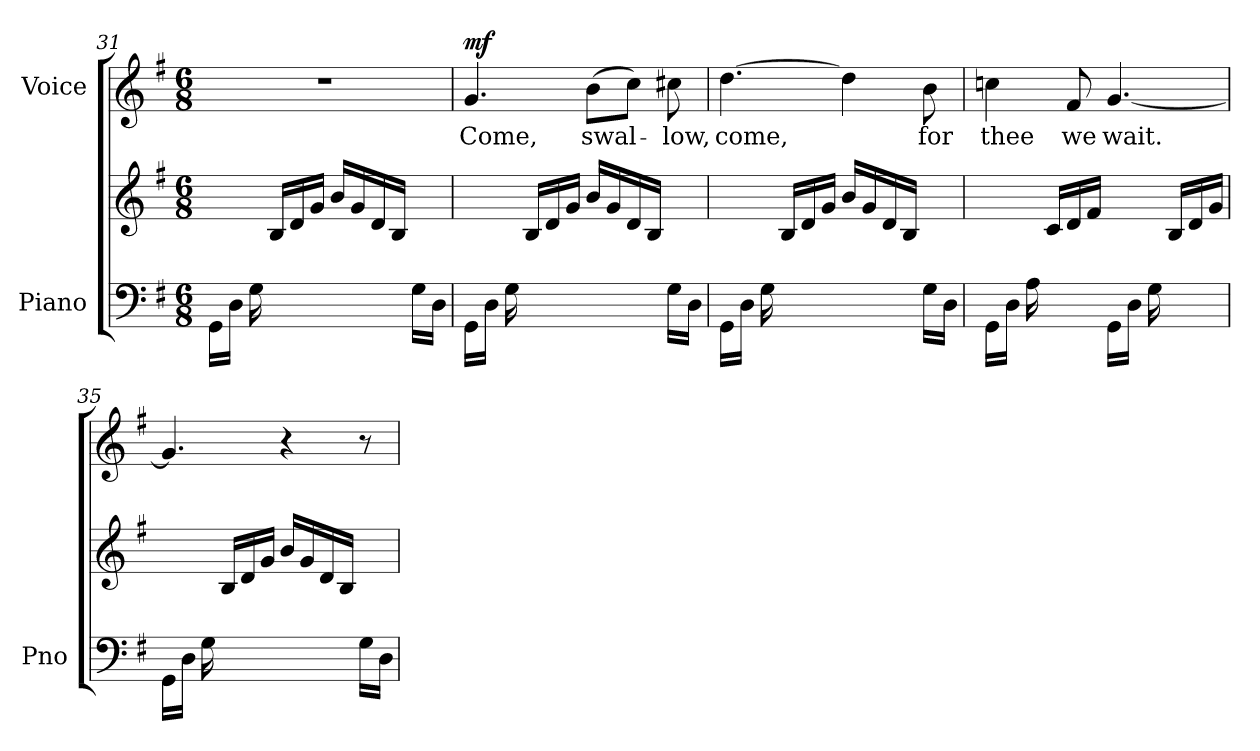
**kern	**kern	**kern	**text	**dynam
*part2	*part2	*part1	*part1	*part1
*staff3	*staff2	*staff1	*staff1	*staff1
*I"Piano	*	*I"Voice	*	*
*I'Pno	*	*	*	*
*clefF4	*clefG2	*clefG2	*	*
*k[f#]	*k[f#]	*k[f#]	*	*
*M6/8	*M6/8	*M6/8	*	*
=31	=31	=31	=31	=31
*	*^	*	*	*
16GG\LL	2.ryy	8.ryy	2.r	.	.
16D\JJ	.	.	.	.	.
16G\	.	.	.	.	.
4..ryy	.	16B/LL	.	.	.
.	.	16d/	.	.	.
.	.	16g/JJ	.	.	.
.	.	16b/LL	.	.	.
.	.	16g/	.	.	.
.	.	16d/	.	.	.
.	.	16B/JJ	.	.	.
16G\LL	.	8ryy	.	.	.
16D\JJ	.	.	.	.	.
=32	=32	=32	=32	=32	=32
!	!	!	!	!	!LO:DY:a
16GG\LL	2.ryy	8.ryy	4.g/	Come,	mf
16D\JJ	.	.	.	.	.
16G\	.	.	.	.	.
4..ryy	.	16B/LL	.	.	.
.	.	16d/	.	.	.
.	.	16g/JJ	.	.	.
.	.	16b/LL	(8b\L	swal-	.
.	.	16g/	.	.	.
.	.	16d/	8cc\J)	.	.
.	.	16B/JJ	.	.	.
16G\LL	.	8ryy	8cc#X\	-low,	.
16D\JJ	.	.	.	.	.
=33	=33	=33	=33	=33	=33
16GG\LL	2.ryy	8.ryy	[4.dd\	come,	.
16D\JJ	.	.	.	.	.
16G\	.	.	.	.	.
4..ryy	.	16B/LL	.	.	.
.	.	16d/	.	.	.
.	.	16g/JJ	.	.	.
.	.	16b/LL	4dd\]	.	.
.	.	16g/	.	.	.
.	.	16d/	.	.	.
.	.	16B/JJ	.	.	.
16G\LL	.	8ryy	8b\	for	.
16D\JJ	.	.	.	.	.
=34	=34	=34	=34	=34	=34
(16GG\LL	2.ryy	8.ryy	4ccn\	thee	.
16D\JJ	.	.	.	.	.
16A\	.	.	.	.	.
8.ryy	.	16c/LL	.	.	.
.	.	16d/	8f#/	we	.
.	.	16f#/JJ)	.	.	.
(16GG\LL	.	8.ryy	[4.g/	wait.	.
16D\JJ	.	.	.	.	.
16G\	.	.	.	.	.
8.ryy	.	16B/LL	.	.	.
.	.	16d/	.	.	.
.	.	16g/JJ)	.	.	.
=35	=35	=35	=35	=35	=35
16GG\LL	2.ryy	8.ryy	4.g/]	.	.
16D\JJ	.	.	.	.	.
16G\	.	.	.	.	.
4..ryy	.	16B/LL	.	.	.
.	.	16d/	.	.	.
.	.	16g/JJ	.	.	.
.	.	16b/LL	4r	.	.
.	.	16g/	.	.	.
.	.	16d/	.	.	.
.	.	16B/JJ	.	.	.
16G\LL	.	8ryy	8r	.	.
16D\JJ	.	.	.	.	.
*	*v	*v	*	*	*
=	=	=	=	=
*-	*-	*-	*-	*-
